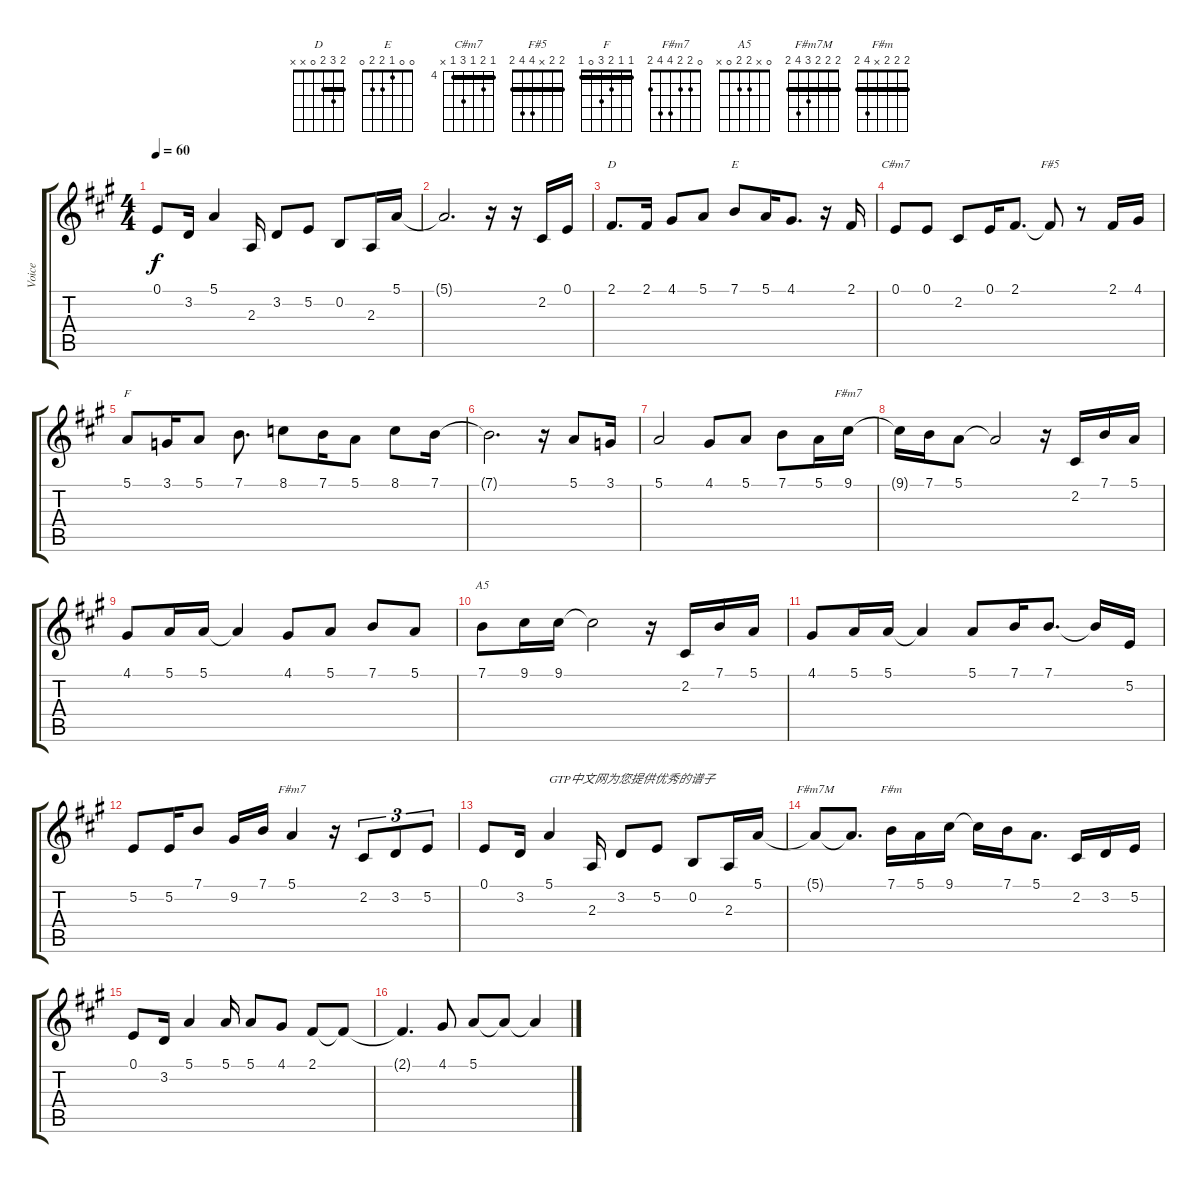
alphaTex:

\track ("Voice" "Voice") {instrument flute}
\staff {score tabs}
\tuning (E4 B3 G3 D3 A2 E2) {hide}
\chord ("D" 2 3 2 0 x x) {barre 2}
\chord ("E" 0 0 1 2 2 0)
\chord ("C#m7" 4 5 4 6 4 x) {firstfret 4 barre 4}
\chord ("F#5" 2 2 x 4 4 2) {barre 2}
\chord ("F" 1 1 2 3 0 1) {barre 1}
\chord ("F#m7" 0 2 2 2 0 2)
\chord ("A5" 0 x 2 2 0 x)
\chord ("F#m7" 0 2 2 4 4 2)
\chord ("F#m7M" 2 2 2 3 4 2) {barre 2}
\chord ("F#m" 2 2 2 x 4 2) {barre 2}
\ts (4 4)
\tempo 60
\clef g2
\ks a
0.1.8{dy f} 3.2.16 5.1.4 2.3.16 3.2.8 5.2.8 0.2.8 2.3.16 5.1.16 |
5.1{t}.2{d} r.16 r.16 2.2.16 0.1.16 |
2.1.8{d ch "D"} 2.1.16 4.1.8 5.1.8 7.1.8{ch "E"} 5.1.16 4.1.8{d} r.16 2.1.16 |
0.1.8{ch "C#m7"} 0.1.8 2.2.8 0.1.16 2.1.8{d} 2.1{t}.8{ch "F#5"} r.8 2.1.16 4.1.16 |
5.1.8{ch "F" txt " "} 3.1.16 5.1.8 7.1.8{d} 8.1.8 7.1.16 5.1.8 8.1.8 7.1.16 |
7.1{t}.2{d} r.16 5.1.8 3.1.16 |
5.1.2 4.1.8 5.1.8 7.1.8 5.1.16 9.1.16{ch "F#m7"} |
9.1{t}.16 7.1.16 5.1.8 5.1{t}.2 r.16 2.2.16 7.1.16 5.1.16 |
4.1.8 5.1.16 5.1.16 5.1{t}.4 4.1.8 5.1.8 7.1.8 5.1.8 |
7.1.8{ch "A5"} 9.1.16 9.1.16 9.1{t}.2 r.16 2.2.16 7.1.16 5.1.16 |
4.1.8 5.1.16 5.1.16 5.1{t}.4 5.1.8 7.1.16 7.1.8{d} 7.1{t}.16 5.2.16 |
5.2.8 5.2.16 7.1.8 9.2.16 7.1.16 5.1.4{ch "F#m7"} r.16 2.2.8{tu (3 2)} 3.2.8{tu (3 2)} 5.2.8{tu (3 2)} |
0.1.8 3.2.16 5.1.4{txt "GTP中文网为您提供优秀的谱子"} 2.3.16 3.2.8 5.2.8 0.2.8 2.3.16 5.1.16 |
5.1{t}.8{ch "F#m7M"} 5.1{t}.8{d} 7.1.16{ch "F#m"} 5.1.16 9.1.16 9.1{t}.16 7.1.16 5.1.8{d} 2.2.16 3.2.16 5.2.16 |
0.1.8 3.2.16 5.1.4 5.1.16 5.1.8 4.1.8 2.1.8 2.1{t}.8 |
2.1{t}.4{d} 4.1.8 5.1.8 5.1{t}.8 5.1{t}.4
